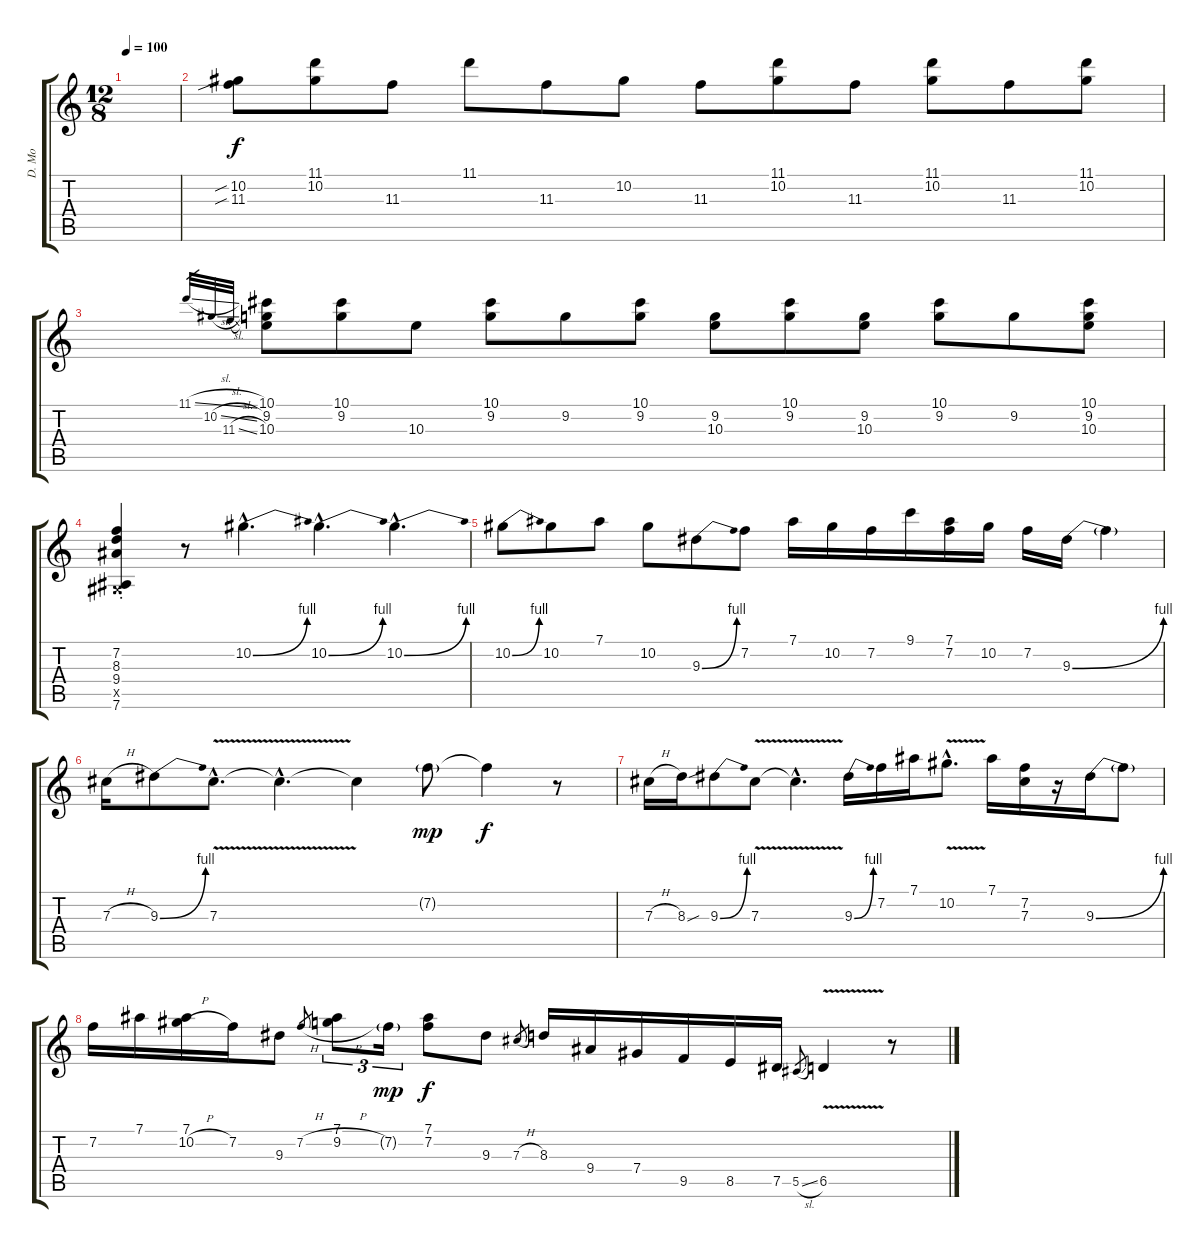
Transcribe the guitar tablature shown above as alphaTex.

\track ("D. Mo" "D. Mo") {instrument overdrivenguitar}
\staff {score tabs}
\tuning (Eb4 Bb3 Gb3 Db3 Ab2 Eb2) {hide}
\ts (12 8)
\tempo 100
\clef g2
\ks c
|
(10.2{sib} 11.3{sib}).8 (11.1 10.2).8 11.3.8 11.1.8 11.3.8 10.2.8 11.3.8 (11.1 10.2).8 11.3.8 (11.1 10.2).8 11.3.8 (11.1 10.2).8 |
11.1{sl}.32{gr} 10.2{sl}.32{gr} 11.3{sl}.32{gr} (10.1 9.2 10.3).8 (10.1 9.2).8 10.3.8 (10.1 9.2).8 9.2.8 (10.1 9.2).8 (9.2 10.3).8 (10.1 9.2).8 (9.2 10.3).8 (10.1 9.2).8 9.2.8 (10.1 9.2 10.3).8 |
(7.2{st} 8.3 9.4{st} 0.5{x} 7.6{st}).4 r.8 10.2{be (bend 0 0 60 4) hac}.4{d} 10.2{be (bend 0 0 60 4) hac}.4{d} 10.2{be (bend 0 0 60 4) hac}.4{d} |
10.2{be (bend 0 0 60 4)}.8 10.2.8 7.1.8 10.2.8 9.3{be (bend 0 0 60 4)}.8 7.2.8 7.1.16 10.2.16 7.2.16 9.1.16 (7.1 7.2).16 10.2.16 7.2.16 9.3{be (bend 0 0 60 4)}.16 9.3{t}.4 |
7.3{h}.16 9.3{be (bend 0 0 60 4)}.8 7.3{v hac}.8{d} 7.3{hac t}.4{d} 7.3{t}.4 7.2{g}.8{dy mp} 7.2{t}.4{dy f} r.8 |
7.3{h}.16 8.3{sou}.16 9.3{be (bend 0 0 60 4)}.8 7.3{v}.8 7.3{hac t}.4{d} 9.3{be (bend 0 0 60 4)}.16 7.2.16 7.1.16 10.2{v hac}.8{d} 7.1.16 (7.2 7.3).16 r.16 9.3{be (bend 0 0 60 4)}.16 9.3{t}.8 |
7.2.16 7.1.16 (7.1 10.2{h}).16 7.2.16 9.3.8 7.2{h}.8{gr} (7.1 9.2{h}).8{tu (3 2)} 7.2{g}.16{tu (3 2) dy mp} (7.1 7.2).8{dy f} 9.3.8 7.3{h}.8{gr} 8.3.16 9.4.16 7.4.16 9.5.16 8.5.16 7.5.16 5.5{sl}.8{gr} 6.5{v}.4 r.8
